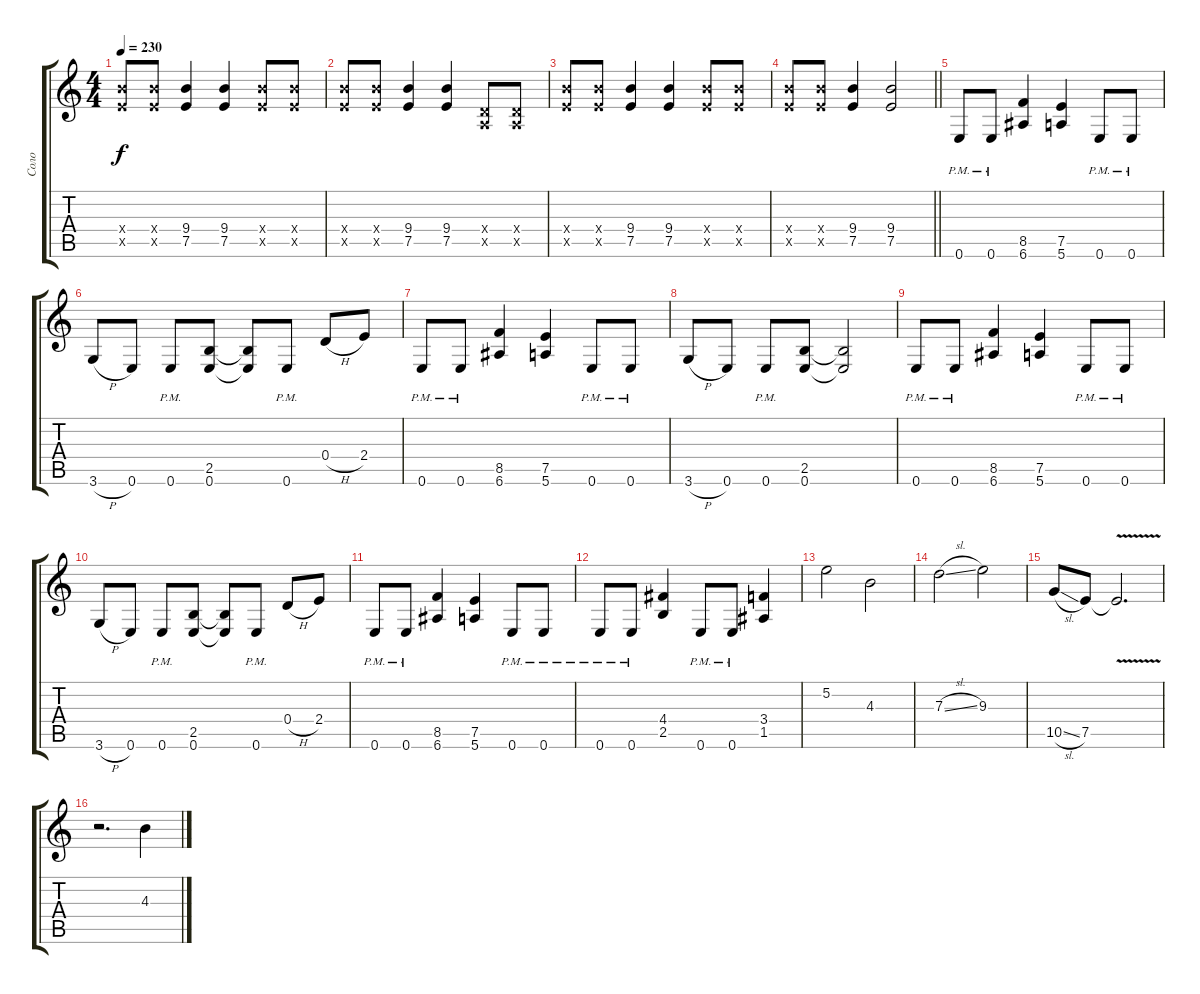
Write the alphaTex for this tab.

\track ("Соло" "Соло") {instrument distortionguitar}
\staff {score tabs}
\tuning (E4 B3 G3 D3 A2 E2) {hide}
\ts (4 4)
\tempo 230
\clef g2
\ks c
(9.4{x} 7.5{x}).8{dy f} (9.4{x} 7.5{x}).8 (9.4 7.5).4 (9.4 7.5).4 (9.4{x} 7.5{x}).8 (9.4{x} 7.5{x}).8 |
(9.4{x} 7.5{x}).8 (9.4{x} 7.5{x}).8 (9.4 7.5).4 (9.4 7.5).4 (0.4{x} 0.5{x}).8 (0.4{x} 0.5{x}).8 |
(9.4{x} 7.5{x}).8 (9.4{x} 7.5{x}).8 (9.4 7.5).4 (9.4 7.5).4 (9.4{x} 7.5{x}).8 (9.4{x} 7.5{x}).8 |
\barLineRight lightlight
(9.4{x} 7.5{x}).8 (9.4{x} 7.5{x}).8 (9.4 7.5).4 (9.4 7.5).2 |
0.6{pm}.8 0.6{pm}.8 (8.5 6.6).4 (7.5 5.6).4 0.6{pm}.8 0.6{pm}.8 |
3.6{h}.8 0.6.8 0.6{pm}.8 (2.5 0.6).8 (2.5{t} 0.6{t}).8 0.6{pm}.8 0.4{h}.8 2.4.8 |
0.6{pm}.8 0.6{pm}.8 (8.5 6.6).4 (7.5 5.6).4 0.6{pm}.8 0.6{pm}.8 |
3.6{h}.8 0.6.8 0.6{pm}.8 (2.5 0.6).8 (2.5{t} 0.6{t}).2 |
0.6{pm}.8 0.6{pm}.8 (8.5 6.6).4 (7.5 5.6).4 0.6{pm}.8 0.6{pm}.8 |
3.6{h}.8 0.6.8 0.6{pm}.8 (2.5 0.6).8 (2.5{t} 0.6{t}).8 0.6{pm}.8 0.4{h}.8 2.4.8 |
0.6{pm}.8 0.6{pm}.8 (8.5 6.6).4 (7.5 5.6).4 0.6{pm}.8 0.6{pm}.8 |
0.6{pm}.8 0.6{pm}.8 (4.4 2.5).4 0.6{pm}.8 0.6{pm}.8 (3.4 1.5).4 |
5.2.2 4.3.2 |
7.3{sl}.2 9.3.2 |
10.5{sl}.8 7.5.8 7.5{v t}.2{d} |
r.2{d} 4.3.4
